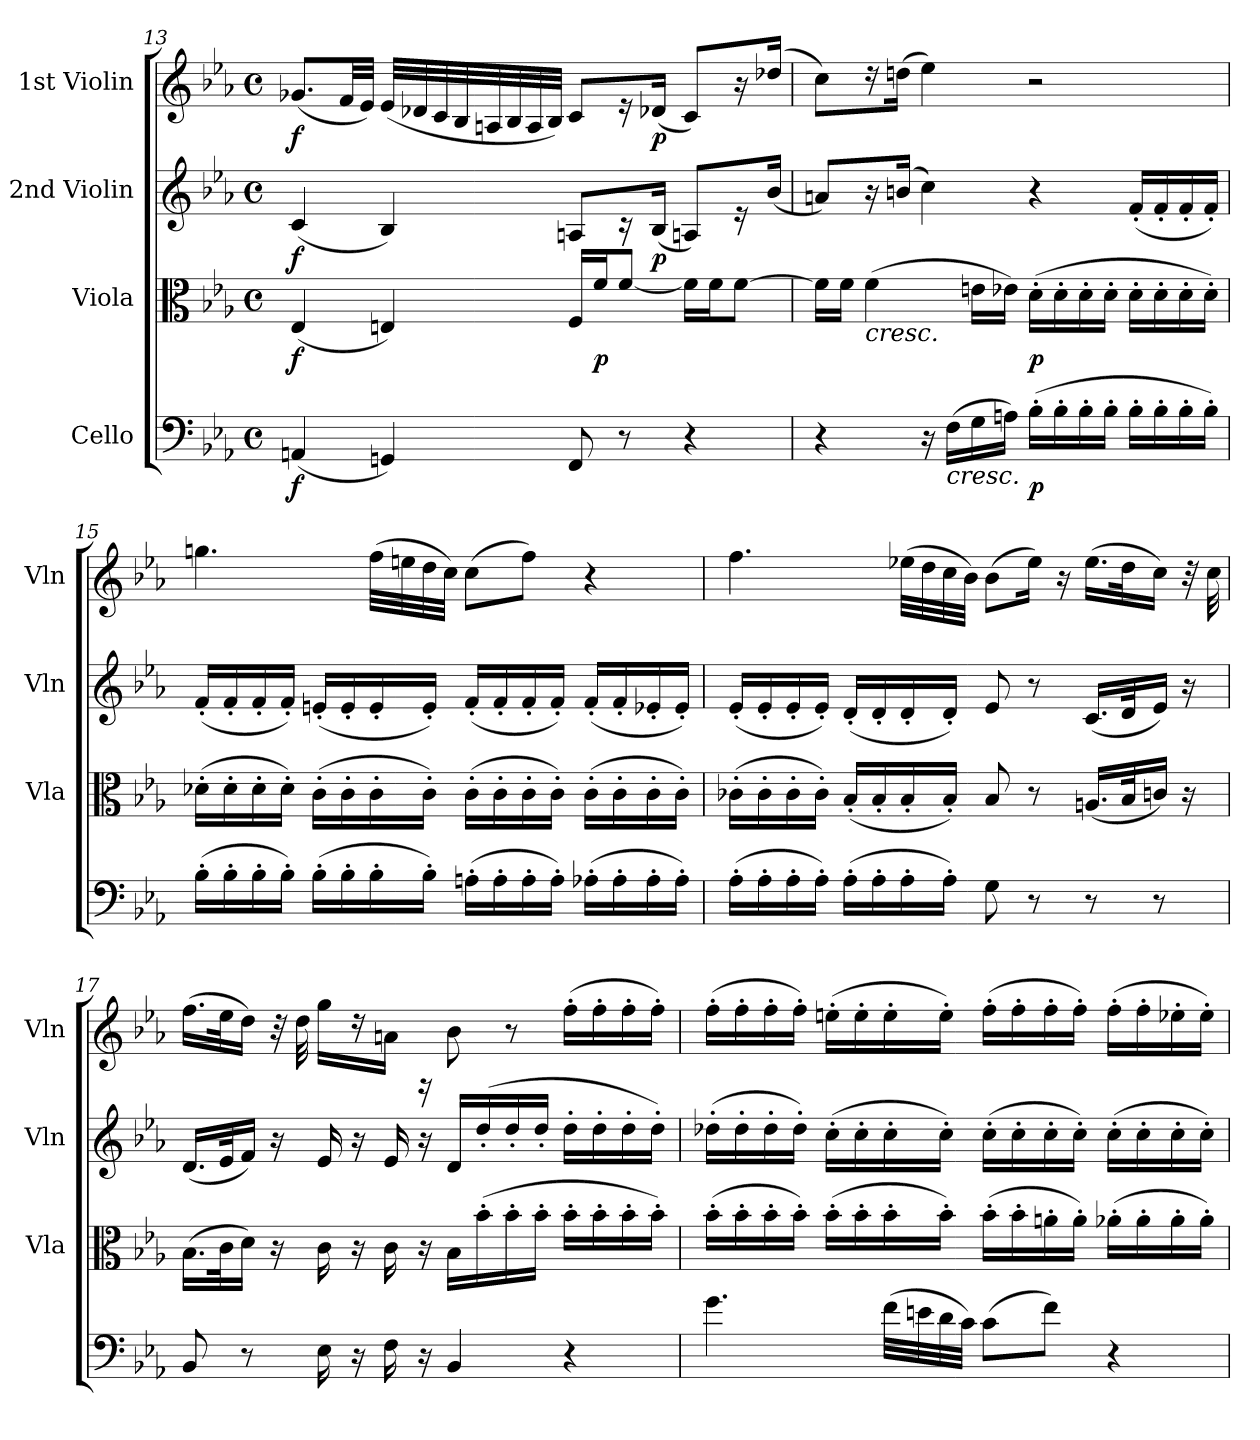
**kern	**dynam	**kern	**dynam	**kern	**dynam	**kern	**dynam
*part4	*part4	*part3	*part3	*part2	*part2	*part1	*part1
*staff4	*staff4	*staff3	*staff3	*staff2	*staff2	*staff1	*staff1
*I"Cello	*	*I"Viola	*	*I"2nd Violin	*	*I"1st Violin	*
*	*	*I'Vla	*	*I'Vln	*	*I'Vln	*
*clefF4	*	*clefC3	*	*clefG2	*	*clefG2	*
*k[b-e-a-]	*	*k[b-e-a-]	*	*k[b-e-a-]	*	*k[b-e-a-]	*
*E-:	*	*E-:	*	*E-:	*	*E-:	*
*M4/4	*	*M4/4	*	*M4/4	*	*M4/4	*
*met(c)	*	*met(c)	*	*met(c)	*	*met(c)	*
=13	=13	=13	=13	=13	=13	=13	=13
!	!LO:DY:b	!	!LO:DY:b	!	!LO:DY:b	!	!LO:DY:b
(4AAn/	f	(4E-/	f	(4c/	f	(8.g-X/L	f
.	.	.	.	.	.	32f/LL	.
.	.	.	.	.	.	32e-/JJJ)	.
4GGn/)	.	4En/)	.	4B-/)	.	(32e-/LLL	.
.	.	.	.	.	.	32d-X/	.
.	.	.	.	.	.	32c/	.
.	.	.	.	.	.	32B-/	.
.	.	.	.	.	.	32An/	.
.	.	.	.	.	.	32B-/	.
.	.	.	.	.	.	32A/	.
.	.	.	.	.	.	32B-/JJJ)	.
8FF/	.	16F/LL	.	8An/L	.	8c/L	.
!	!	!	!LO:DY:b	!	!	!	!
.	.	16f/J	p	.	.	.	.
8r	.	[8f/J	.	16r	.	16r	.
!	!	!	!	!	!LO:DY:b	!	!LO:DY:b
.	.	.	.	(16B-/Jk	p	(16d-X/Jk	p
4r	.	16f\LL]	.	8An/L)	.	8c/L)	.
.	.	16f\J	.	.	.	.	.
.	.	[8f\J	.	16r	.	16r	.
.	.	.	.	(16b-/Jk	.	(16dd-X/Jk	.
=14	=14	=14	=14	=14	=14	=14	=14
4r	.	16f\LL]	.	8an/L)	.	8cc\L)	.
.	.	16f\JJ	.	.	.	.	.
!	!	!LO:TX:b:i:t=cresc.	!	!	!	!	!
.	.	(4f\	.	16r	.	16r	.
.	.	.	.	(16bn/Jk	.	(16ddn\Jk	.
16r	.	.	.	4cc\)	.	4ee-\)	.
!LO:TX:b:i:t=cresc.	!	!	!	!	!	!	!
(16F\LL	.	.	.	.	.	.	.
16G\	.	16en\LL	.	.	.	.	.
16An\JJ)	.	16e-X\JJ)	.	.	.	.	.
!	!LO:DY:b	!	!LO:DY:b	!	!	!	!
(16B-'\LL	p	(16d'\LL	p	4r	.	2r	.
16B-'\	.	16d'\	.	.	.	.	.
16B-'\	.	16d'\	.	.	.	.	.
16B-'\JJ	.	16d'\JJ	.	.	.	.	.
16B-'\LL	.	16d'\LL	.	(16f'/LL	.	.	.
16B-'\	.	16d'\	.	16f'/	.	.	.
16B-'\	.	16d'\	.	16f'/	.	.	.
16B-'\JJ)	.	16d'\JJ)	.	16f'/JJ)	.	.	.
=15	=15	=15	=15	=15	=15	=15	=15
(16B-'\LL	.	(16d-X'\LL	.	(16f'/LL	.	4.ggn\	.
16B-'\	.	16d-'\	.	16f'/	.	.	.
16B-'\	.	16d-'\	.	16f'/	.	.	.
16B-'\JJ)	.	16d-'\JJ)	.	16f'/JJ)	.	.	.
(16B-'\LL	.	(16c'\LL	.	(16en'/LL	.	.	.
16B-'\	.	16c'\	.	16e'/	.	.	.
16B-'\	.	16c'\	.	16e'/	.	(32ff\LLL	.
.	.	.	.	.	.	32een\	.
16B-'\JJ)	.	16c'\JJ)	.	16e'/JJ)	.	32dd\	.
.	.	.	.	.	.	32cc\JJJ)	.
(16A'\LL	.	(16c'\LL	.	(16f'/LL	.	(8cc\L	.
16A'\	.	16c'\	.	16f'/	.	.	.
16A'\	.	16c'\	.	16f'/	.	8ff\J)	.
16A'\JJ)	.	16c'\JJ)	.	16f'/JJ)	.	.	.
(16A-X'\LL	.	(16c'\LL	.	(16f'/LL	.	4r	.
16A-'\	.	16c'\	.	16f'/	.	.	.
16A-'\	.	16c'\	.	16e-X'/	.	.	.
16A-'\JJ)	.	16c'\JJ)	.	16e-'/JJ)	.	.	.
=16	=16	=16	=16	=16	=16	=16	=16
(16A-'\LL	.	(16c-'\LL	.	(16e-'/LL	.	4.ff\	.
16A-'\	.	16c-'\	.	16e-'/	.	.	.
16A-'\	.	16c-'\	.	16e-'/	.	.	.
16A-'\JJ)	.	16c-'\JJ)	.	16e-'/JJ)	.	.	.
(16A-'\LL	.	(16B-'/LL	.	(16d'/LL	.	.	.
16A-'\	.	16B-'/	.	16d'/	.	.	.
16A-'\	.	16B-'/	.	16d'/	.	(32ee-X\LLL	.
.	.	.	.	.	.	32dd\	.
16A-'\JJ)	.	16B-'/JJ)	.	16d'/JJ)	.	32cc\	.
.	.	.	.	.	.	32b-\JJJ)	.
8G\	.	8B-/	.	8e-/	.	(8b-\L	.
8r	.	8r	.	8r	.	16ee-\Jk)	.
.	.	.	.	.	.	16r	.
8r	.	(16.An/LL	.	(16.c/LL	.	(16.ee-\LL	.
.	.	32B-/k	.	32d/k	.	32dd\k	.
8r	.	16cn/JJ)	.	16e-/JJ)	.	16cc\JJ)	.
.	.	16r	.	16r	.	32r	.
.	.	.	.	.	.	32cc\	.
=17	=17	=17	=17	=17	=17	=17	=17
8BB-/	.	(16.B-\LL	.	(16.d/LL	.	(16.ff\LL	.
.	.	32c\k	.	32e-/k	.	32ee-\k	.
8r	.	16d\JJ)	.	16f/JJ)	.	16dd\JJ)	.
.	.	16r	.	16r	.	32r	.
.	.	.	.	.	.	32dd\	.
16E-\	.	16c\	.	16e-/	.	16gg\LL	.
16r	.	16r	.	16r	.	16r	.
16F\	.	16c\	.	16e-/	.	16an\JJ	.
16r	.	16r	.	16r	.	16rE	.
4BB-/	.	16B-\LL	.	16d/LL	.	8b-\	.
.	.	(16b-'\	.	(16dd'/	.	.	.
.	.	16b-'\	.	16dd'/	.	8r	.
.	.	16b-'\JJ	.	16dd'/JJ	.	.	.
4r	.	16b-'\LL	.	16dd'\LL	.	(16ff'\LL	.
.	.	16b-'\	.	16dd'\	.	16ff'\	.
.	.	16b-'\	.	16dd'\	.	16ff'\	.
.	.	16b-'\JJ)	.	16dd'\JJ)	.	16ff'\JJ)	.
=18	=18	=18	=18	=18	=18	=18	=18
4.g\	.	(16b-'\LL	.	(16dd-X'\LL	.	(16ff'\LL	.
.	.	16b-'\	.	16dd-'\	.	16ff'\	.
.	.	16b-'\	.	16dd-'\	.	16ff'\	.
.	.	16b-'\JJ)	.	16dd-'\JJ)	.	16ff'\JJ)	.
.	.	(16b-'\LL	.	(16cc'\LL	.	(16een'\LL	.
.	.	16b-'\	.	16cc'\	.	16ee'\	.
(32f\LLL	.	16b-'\	.	16cc'\	.	16ee'\	.
32en\	.	.	.	.	.	.	.
32d\	.	16b-'\JJ)	.	16cc'\JJ)	.	16ee'\JJ)	.
32c\JJJ)	.	.	.	.	.	.	.
(8c\L	.	(16b-'\LL	.	(16cc'\LL	.	(16ff'\LL	.
.	.	16b-'\	.	16cc'\	.	16ff'\	.
8f\J)	.	16an'\	.	16cc'\	.	16ff'\	.
.	.	16a'\JJ)	.	16cc'\JJ)	.	16ff'\JJ)	.
4r	.	(16a-X'\LL	.	(16cc'\LL	.	(16ff'\LL	.
.	.	16a-'\	.	16cc'\	.	16ff'\	.
.	.	16a-'\	.	16cc'\	.	16ee-X'\	.
.	.	16a-'\JJ)	.	16cc'\JJ)	.	16ee-'\JJ)	.
=	=	=	=	=	=	=	=
*-	*-	*-	*-	*-	*-	*-	*-
